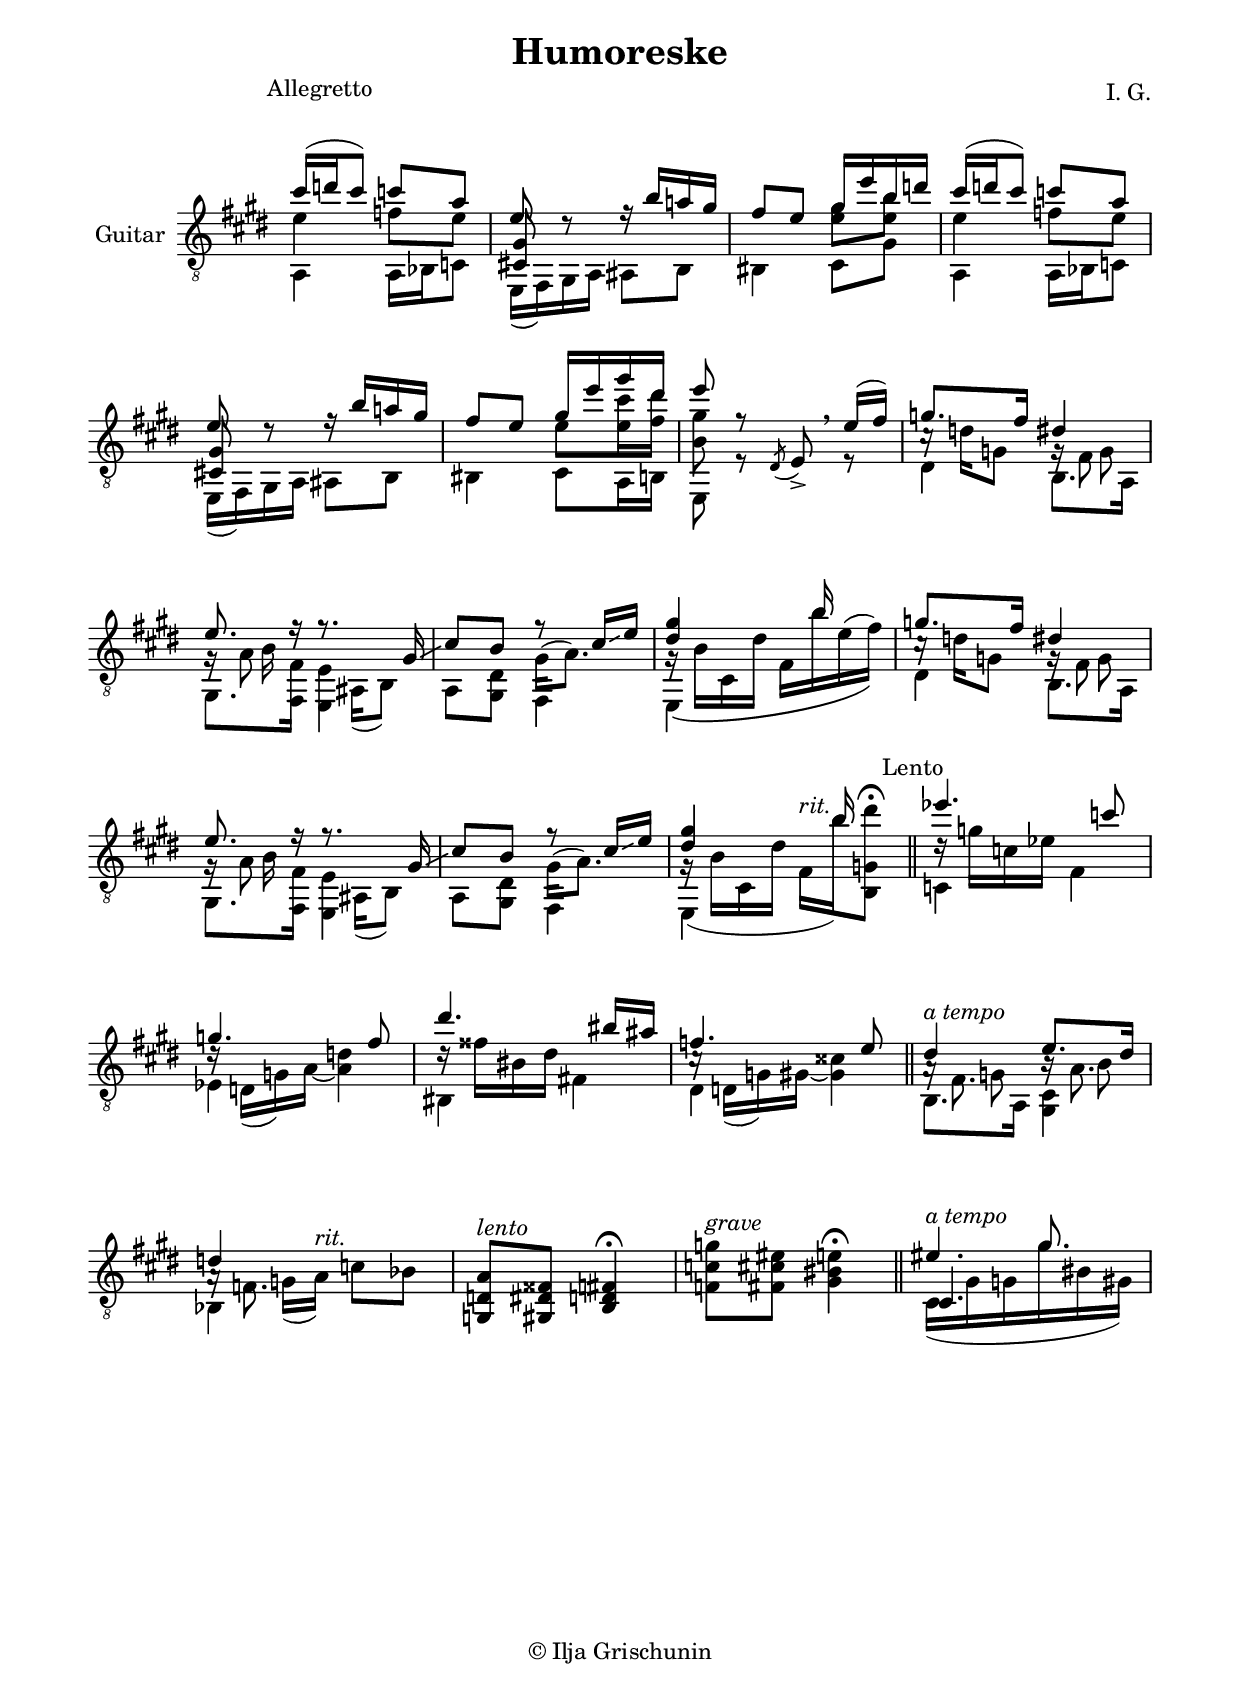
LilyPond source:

\version "2.19.15"

\language "deutsch"

\header {
  title = "Humoreske"
  composer = "I. G."
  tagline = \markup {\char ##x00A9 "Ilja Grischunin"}
}

\paper {
  #(set-paper-size "a4")
  top-markup-spacing.basic-distance = 6
  markup-system-spacing.basic-distance = 19
  top-system-spacing.basic-distance = 20
  system-system-spacing.basic-distance = 20
  %score-system-spacing.basic-distance = 28
  last-bottom-spacing.basic-distance = 20

  %two-sided = ##t
  %inner-margin = 25
  %outer-margin = 15
  left-margin = 15
  right-margin = 15
}

\layout {
  \context {
    \Voice
    \override Glissando.thickness = #1.5
    \override Glissando.gap = #0.1
  }
  \context {
    \Score
    \remove "Bar_number_engraver"
  }
}
%%%%%%%%%%%%%%%%%%%%%%%%%%%%%%%%%%%%%%
#(define RH rightHandFinger)

xLV = #(define-music-function (parser location further) (number?) #{
  \once \override LaissezVibrerTie.X-extent = #'(0 . 0)
  \once \override LaissezVibrerTie.details.note-head-gap = #(/
                                                             further -2)
  \once \override LaissezVibrerTie.extra-offset = #(cons (/
                                                          further 2) 0)
         #})

stringNumberSpanner =
#(define-music-function (parser location StringNumber) (string?)
   #{
     \override TextSpanner.font-size = #-5
     \override TextSpanner.dash-fraction = #0.3
     \override TextSpanner.dash-period = #1.5
     \override TextSpanner.bound-details.right.arrow = ##t
     \override TextSpanner.arrow-width = #0.2
     \override TextSpanner.arrow-length = #0.7
     \override TextSpanner.bound-details.left.stencil-align-dir-y = #CENTER
     \override TextSpanner.bound-details.left.text = \markup { \circle \number #StringNumber }
   #})

stringNumSpan =
#(define-music-function (parser location StringNumber) (string?)
   #{
     \override TextSpanner.font-size = #-5
     \override TextSpanner.dash-fraction = #0.3
     \override TextSpanner.dash-period = #1.5
     %\override TextSpanner.bound-details.right.arrow = ##t
     %\override TextSpanner.arrow-width = #0.2
     %\override TextSpanner.arrow-length = #0.7
     \override TextSpanner.bound-details.left.stencil-align-dir-y = #CENTER
     \override TextSpanner.bound-details.left.text = \markup { \circle \number #StringNumber }
   #})

%%%%%%%%%%%%%%%%%%%%%%%%%%%%%%%%%%%%%%
\score {
  \new Staff \with {
    instrumentName = "Guitar"
  }
  \relative {
    \clef "treble_8"
    \key e \major
    \time 2/4
    \override Staff.TimeSignature.stencil = ##f
    \mergeDifferentlyHeadedOn
    \mergeDifferentlyDottedOn
    \override Score.RehearsalMark.extra-offset = #'(0 . 3.5)
    \mark \markup {\fontsize #-2 {Allegretto}}
    <<
      {
        cis''16( d cis8) c a
      }
      \\
      {
        e4 f8 e
      }
      \\
      {
        \voiceTwo
        a,,4 a16 b c8
      }
    >>
    <<
      {
        e'8 d\rest
      }
      \\
      {
        \voiceOne
        \once\override NoteColumn.force-hshift = #.2
        <cis,! gis'>8 s
      }
      \\
      {
        \voiceTwo
        e,16( fis) gis a
      }
    >>
    <<
      {
        r16 h'' a! gis fis8 e
      }
      \\
      {
        ais,,8 h his4
      }
    >>
    <<
      {
        gis''16 e' h d
      }
      \\
      {
        \once\override Beam.positions = #'(-1 . 0)
        <e, gis>8 <e h'>
      }
      \\
      {
        \voiceTwo
        cis,8 gis'
      }
    >>
    <<
      {
        cis'16( d cis8) c a
      }
      \\
      {
        e4 f8 e
      }
      \\
      {
        \voiceTwo
        a,,4 a16 b c8
      }
    >>
    <<
      {
        e'8 d\rest
      }
      \\
      {
        \voiceOne
        \once\override NoteColumn.force-hshift = #.2
        <cis,! gis'>8 s
      }
      \\
      {
        \voiceTwo
        e,16( fis) gis a
      }
    >>
    <<
      {
        r16 h'' a! gis fis8 e
      }
      \\
      {
        ais,,8 h his4
      }
    >>
    <<
      {
        gis''16 e' gis dis e8 r
      }
      \\
      {
        \once\override Beam.positions = #'(-1.3 . -1.3)
        e,8 <e cis'>16 <fis dis'> <h, gis'>8 s
      }
      \\
      {
        \voiceTwo
        cis,8 a16 h e,8 r
      }
    >>
    \override BreathingSign.extra-offset = #'(-.5 . 0)
    \acciaccatura dis'8 e->\breathe
    <<
      {
        e'16(fis)
      }
      \\
      {
        r8
      }
    >>
    <<
      {
        g8. fis16
      }
      \\
      {
        c16\rest d g,8
      }
      \\
      {
        \voiceTwo
        dis4
      }
    >>
    <<
      {
        dis'4 e8. r16
      }
      \\
      {
        g,16\rest fis8 s16 g\rest a8 s16
      }
      \\
      {
        \voiceTwo
        s8 g s h16 s
      }
      \\
      {
        \voiceTwo
        h,8. a16 gis8. <fis fis'>16
      }
    >>
    <<
      {
        r8. gis'16\glissando cis8 h r cis16\glissando e <dis gis>4 s16 h' s8
      }
      \\
      {
        s16 ais,,( h8) s4 gis'16^( a8.) g16\rest\( h cis, dis' fis, h' e,^( fis)\)
      }
      \\
      {
        \voiceTwo
        <e,, e'>4 a8 <gis dis'> fis4 e s
      }
    >>
    <<
      {
        g''8. fis16
      }
      \\
      {
        c16\rest d g,8
      }
      \\
      {
        \voiceTwo
        dis4
      }
    >>
    <<
      {
        dis'4 e8. r16
      }
      \\
      {
        g,16\rest fis8 s16 g\rest a8 s16
      }
      \\
      {
        \voiceTwo
        s8 g s h16 s
      }
      \\
      {
        \voiceTwo
        h,8. a16 gis8. <fis fis'>16
      }
    >>
    <<
      {
        r8. gis'16\glissando cis8 h r cis16\glissando e <dis gis>4 s16 h' s8
      }
      \\
      {
        s16 ais,,( h8) s4 gis'16^( a8.) g16\rest( h cis, dis' fis,^\markup{\italic rit.}
        h')%\glissando
        <h,, g' dis''>8^\fermata
      }
      \\
      {
        \voiceTwo
        <e, e'>4 a8 <gis dis'> fis4 e s
      }
    >>
    \bar "||"
    \override Score.RehearsalMark.extra-offset = #'(0 . .5)
    \mark \markup {\fontsize #-2 {Lento}}
    <<
      {
        es'''4. c8 g4. fis8 dis'4. his16 ais f4. e8
      }
      \\
      {
        d16\rest g c, es s4 d16\rest d,( g) a~ <a d>4
        d16\rest fisis his, dis s4 c16\rest d,( g) gis~ <gis cisis>4
      }
      \\
      {
        \voiceTwo
        c,4 fis es s his fis'! dis s
      }
    >>
    \bar "||"
    <<
      {
        dis'4^\markup{\italic {a tempo}} e8. dis16 d4 s
      }
      \\
      {
        s8 g, s h s g16( a)%\glissando
        ^\markup{\italic rit.} c8 b
      }
      \\
      {
        \voiceTwo
        a16\rest fis8. h16\rest a8. a16\rest f8. s4
      }
      \\
      {
        \voiceTwo
        h,8. a16 <gis cis>4 b s
      }
    >>
    <g d' a'>8^\markup{\italic lento} <gis dis' fisis> <h d fis>4^\fermata
    <f' c' g'>8^\markup{\italic grave} <fis cis' eis> <gis his e>4^\fermata
    \bar "||"
    \time 3/8
    <<
      {
        s8. gis'
      }
      \\
      {
        \voiceOne
        eis4.^\markup{\italic {a tempo}}
      }
      \\
      {
        \voiceOne
        cis,4.
      }
      \\
      {
        cis16( gis' g gis' his, gis)
      }
    >>
  }
}
